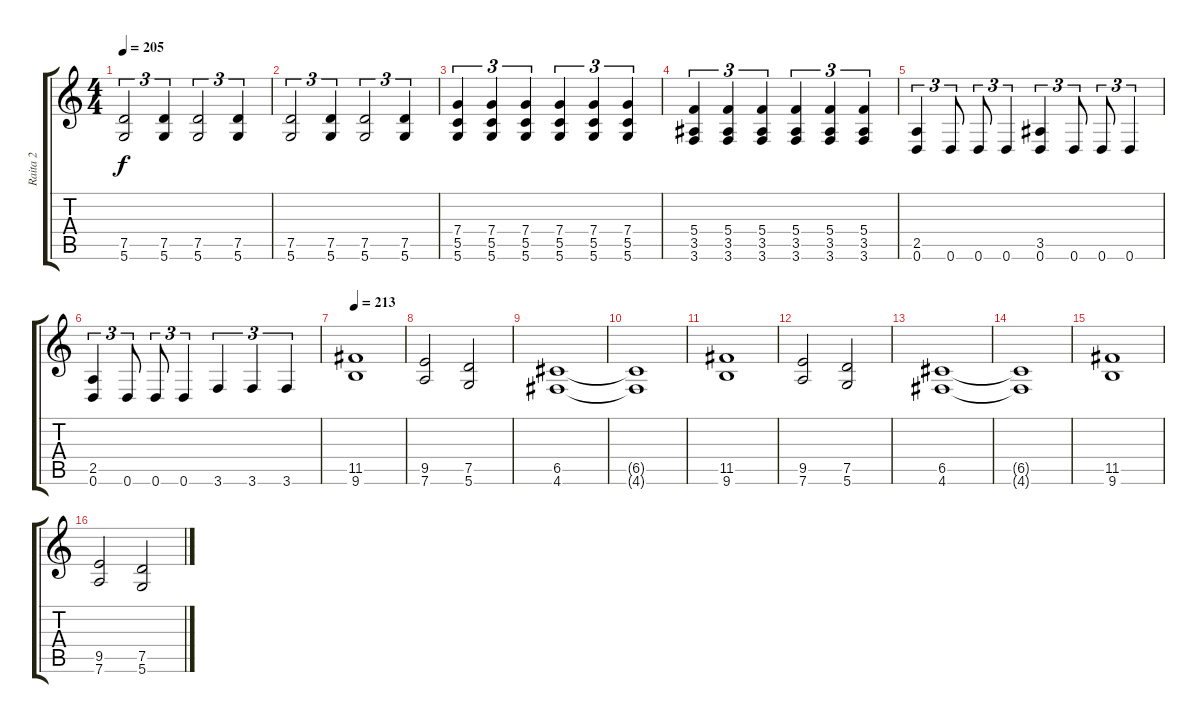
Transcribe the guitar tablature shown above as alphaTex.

\track ("Raita 2" "Raita 2") {instrument distortionguitar}
\staff {score tabs}
\tuning (D4 A3 F3 C3 G2 D2) {hide}
\ts (4 4)
\tempo 205
\clef g2
\ks c
(7.5 5.6).2{tu (3 2) dy f} (7.5 5.6).4{tu (3 2)} (7.5 5.6).2{tu (3 2)} (7.5 5.6).4{tu (3 2)} |
(7.5 5.6).2{tu (3 2)} (7.5 5.6).4{tu (3 2)} (7.5 5.6).2{tu (3 2)} (7.5 5.6).4{tu (3 2)} |
(7.4 5.5 5.6).4{tu (3 2)} (7.4 5.5 5.6).4{tu (3 2)} (7.4 5.5 5.6).4{tu (3 2)} (7.4 5.5 5.6).4{tu (3 2)} (7.4 5.5 5.6).4{tu (3 2)} (7.4 5.5 5.6).4{tu (3 2)} |
(5.4 3.5 3.6).4{tu (3 2)} (5.4 3.5 3.6).4{tu (3 2)} (5.4 3.5 3.6).4{tu (3 2)} (5.4 3.5 3.6).4{tu (3 2)} (5.4 3.5 3.6).4{tu (3 2)} (5.4 3.5 3.6).4{tu (3 2)} |
(2.5 0.6).4{tu (3 2)} 0.6.8{tu (3 2)} 0.6.8{tu (3 2)} 0.6.4{tu (3 2)} (3.5 0.6).4{tu (3 2)} 0.6.8{tu (3 2)} 0.6.8{tu (3 2)} 0.6.4{tu (3 2)} |
(2.5 0.6).4{tu (3 2)} 0.6.8{tu (3 2)} 0.6.8{tu (3 2)} 0.6.4{tu (3 2)} 3.6.4{tu (3 2)} 3.6.4{tu (3 2)} 3.6.4{tu (3 2)} |
\tempo 213
(11.5 9.6).1{volume 16} |
(9.5 7.6).2 (7.5 5.6).2 |
(6.5 4.6).1 |
(6.5{t} 4.6{t}).1 |
(11.5 9.6).1 |
(9.5 7.6).2 (7.5 5.6).2 |
(6.5 4.6).1 |
(6.5{t} 4.6{t}).1 |
(11.5 9.6).1 |
(9.5 7.6).2 (7.5 5.6).2
